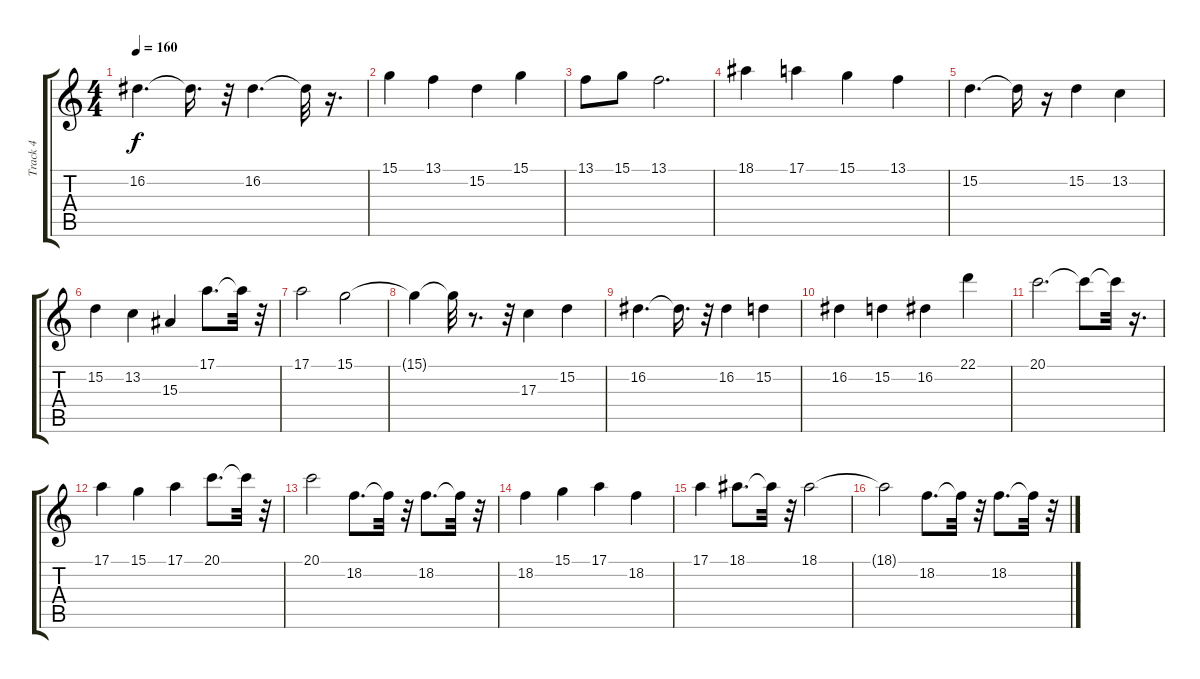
\track ("Track 4" "Track 4") {instrument voiceoohs}
\staff {score tabs}
\tuning (E4 B3 G3 D3 A2 E2) {hide}
\ts (4 4)
\tempo 160
\clef g2
\ks c
16.2.4{d dy f} 16.2{t}.16{d} r.32 16.2.4{d} 16.2{t}.32 r.16{d} |
15.1.4 13.1.4 15.2.4 15.1.4 |
13.1.8 15.1.8 13.1.2{d} |
18.1.4 17.1.4 15.1.4 13.1.4 |
15.2.4{d} 15.2{t}.16 r.16 15.2.4 13.2.4 |
15.2.4 13.2.4 15.3.4 17.1.8{d} 17.1{t}.32 r.32 |
17.1.2 15.1.2 |
15.1{t}.4 15.1{t}.32 r.8{d} r.32 17.3.4 15.2.4 |
16.2.4{d} 16.2{t}.16{d} r.32 16.2.4 15.2.4 |
16.2.4 15.2.4 16.2.4 22.1.4 |
20.1.2{d} 20.1{t}.8 20.1{t}.32 r.16{d} |
17.1.4 15.1.4 17.1.4 20.1.8{d} 20.1{t}.32 r.32 |
20.1.2 18.2.8{d} 18.2{t}.32 r.32 18.2.8{d} 18.2{t}.32 r.32 |
18.2.4 15.1.4 17.1.4 18.2.4 |
17.1.4 18.1.8{d} 18.1{t}.32 r.32 18.1.2 |
18.1{t}.2 18.2.8{d} 18.2{t}.32 r.32 18.2.8{d} 18.2{t}.32 r.32
